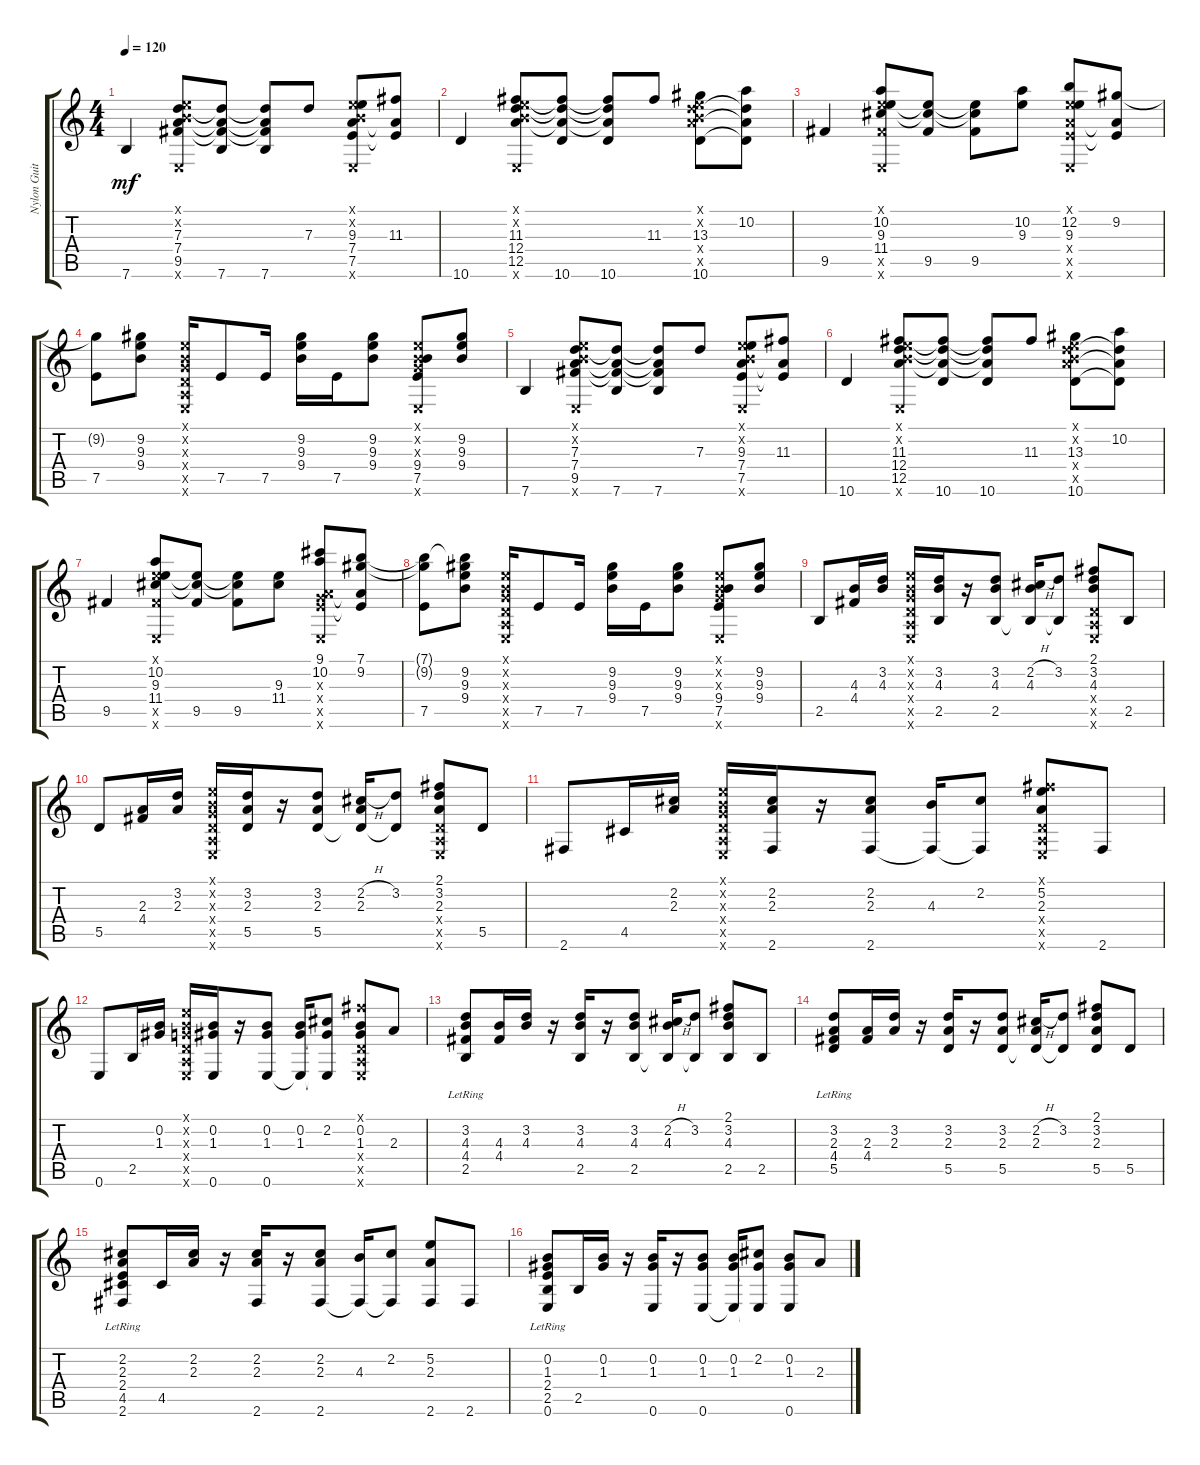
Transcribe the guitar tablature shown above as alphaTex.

\track ("Nylon Guitar" "Nylon Guit") {instrument acousticguitarnylon}
\staff {score tabs}
\tuning (E4 B3 G3 D3 A2 E2) {hide}
\ts (4 4)
\tempo 120
\clef g2
\ks c
7.6.4{dy mf} (0.1{x} 0.2{x} 7.3 7.4 9.5 0.6{x}).8 (7.3{t} 7.4{t} 9.5{t} 7.6).8 (7.3{t} 7.4{t} 9.5{t} 7.6).8 7.3.8 (0.1{x} 0.2{x} 9.3 7.4 7.5 0.6{x}).8 (11.3 7.4{t} 7.5{t}).8 |
10.6.4 (0.1{x} 0.2{x} 11.3 12.4 12.5 0.6{x}).8 (11.3{t} 12.4{t} 12.5{t} 10.6).8 (11.3{t} 12.4{t} 12.5{t} 10.6).8 11.3.8 (0.1{x} 0.2{x} 13.3 12.4{x} 12.5{x} 10.6).8 (10.2 12.4{t} 12.5{t} 10.6{t}).8 |
9.5.4 (0.1{x} 10.2 9.3 11.4 9.5{x} 0.6{x}).8 (9.3{t} 11.4{t} 9.5).8 (9.3{t} 11.4{t} 9.5).8 (10.2 9.3).8 (0.1{x} 12.2 9.3 7.4{x} 7.5{x} 0.6{x}).8 (9.2 7.4{t} 7.5{t}).8 |
(9.2{t} 7.5).8 (9.2 9.3 9.4).8 (0.1{x} 0.2{x} 0.3{x} 0.4{x} 0.5{x} 0.6{x}).16 7.5.8 7.5.16 (9.2 9.3 9.4).16 7.5.16 (9.2 9.3 9.4).8 (0.1{x} 0.2{x} 0.3{x} 9.4 7.5 0.6{x}).8 (9.2 9.3 9.4).8 |
7.6.4 (0.1{x} 0.2{x} 7.3 7.4 9.5 0.6{x}).8 (7.3{t} 7.4{t} 9.5{t} 7.6).8 (7.3{t} 7.4{t} 9.5{t} 7.6).8 7.3.8 (0.1{x} 0.2{x} 9.3 7.4 7.5 0.6{x}).8 (11.3 7.4{t} 7.5{t}).8 |
10.6.4 (0.1{x} 0.2{x} 11.3 12.4 12.5 0.6{x}).8 (11.3{t} 12.4{t} 12.5{t} 10.6).8 (11.3{t} 12.4{t} 12.5{t} 10.6).8 11.3.8 (0.1{x} 0.2{x} 13.3 12.4{x} 12.5{x} 10.6).8 (10.2 12.4{t} 12.5{t} 10.6{t}).8 |
9.5.4 (0.1{x} 10.2 9.3 11.4 9.5{x} 0.6{x}).8 (9.3{t} 11.4{t} 9.5).8 (9.3{t} 11.4{t} 9.5).8 (9.3 11.4).8 (9.1 10.2 0.3{x} 7.4{x} 7.5{x} 0.6{x}).8 (7.1 9.2 7.4{t} 7.5{t}).8 |
(7.1{t} 9.2{t} 7.5).8 (7.1{t} 9.2 9.3 9.4).8 (0.1{x} 0.2{x} 0.3{x} 0.4{x} 0.5{x} 0.6{x}).16 7.5.8 7.5.16 (9.2 9.3 9.4).16 7.5.16 (9.2 9.3 9.4).8 (0.1{x} 0.2{x} 0.3{x} 9.4 7.5 0.6{x}).8 (9.2 9.3 9.4).8 |
2.5.8 (4.3 4.4).16 (3.2 4.3).16 (0.1{x} 0.2{x} 0.3{x} 0.4{x} 0.5{x} 0.6{x}).16 (3.2 4.3 2.5).16 r.16 (3.2 4.3 2.5).8 (2.2{h} 4.3 2.5{t}).16 (3.2 2.5{t}).8 (2.1 3.2 4.3 0.4{x} 0.5{x} 0.6{x}).8 2.5.8 |
5.5.8 (2.3 4.4).16 (3.2 2.3).16 (0.1{x} 0.2{x} 0.3{x} 0.4{x} 0.5{x} 0.6{x}).16 (3.2 2.3 5.5).16 r.16 (3.2 2.3 5.5).8 (2.2{h} 2.3 5.5{t}).16 (3.2 5.5{t}).8 (2.1 3.2 2.3 0.4{x} 0.5{x} 0.6{x}).8 5.5.8 |
2.6.8 4.5.16 (2.2 2.3).16 (0.1{x} 0.2{x} 0.3{x} 0.4{x} 0.5{x} 0.6{x}).16 (2.2 2.3 2.6).16 r.16 (2.2 2.3 2.6).8 (4.3 2.6{t}).16 (2.2 2.6{t}).8 (2.1{x} 5.2 2.3 0.4{x} 0.5{x} 0.6{x}).8 2.6.8 |
0.6.8 2.5.16 (0.2 1.3).16 (0.1{x} 0.2{x} 0.3{x} 0.4{x} 0.5{x} 0.6{x}).16 (0.2 1.3 0.6).16 r.16 (0.2 1.3 0.6).8 (0.2 1.3 0.6{t}).16 (2.2 1.3{t} 0.6{t}).8 (2.1{x} 0.2 1.3 0.4{x} 0.5{x} 0.6{x}).8 2.3.8 |
(3.2 4.3{lr} 4.4 2.5).8 (4.3 4.4).16 (3.2 4.3).16 r.16 (3.2 4.3 2.5).16 r.16 (3.2 4.3 2.5).8 (2.2{h} 4.3 2.5{t}).16 (3.2 2.5{t}).8 (2.1 3.2 4.3 2.5).8 2.5.8 |
(3.2{lr} 2.3 4.4 5.5).8 (2.3 4.4).16 (3.2 2.3).16 r.16 (3.2 2.3 5.5).16 r.16 (3.2 2.3 5.5).8 (2.2{h} 2.3 5.5{t}).16 (3.2 5.5{t}).8 (2.1 3.2 2.3 5.5).8 5.5.8 |
(2.2{lr} 2.3 2.4 4.5 2.6).8 4.5.16 (2.2 2.3).16 r.16 (2.2 2.3 2.6).16 r.16 (2.2 2.3 2.6).8 (4.3 2.6{t}).16 (2.2 2.6{t}).8 (5.2 2.3 2.6).8 2.6.8 |
(0.2 1.3 2.4 2.5{lr} 0.6).8 2.5.16 (0.2 1.3).16 r.16 (0.2 1.3 0.6).16 r.16 (0.2 1.3 0.6).8 (0.2 1.3 0.6{t}).16 (2.2 1.3{t} 0.6{t}).8 (0.2 1.3 0.6).8 2.3.8
